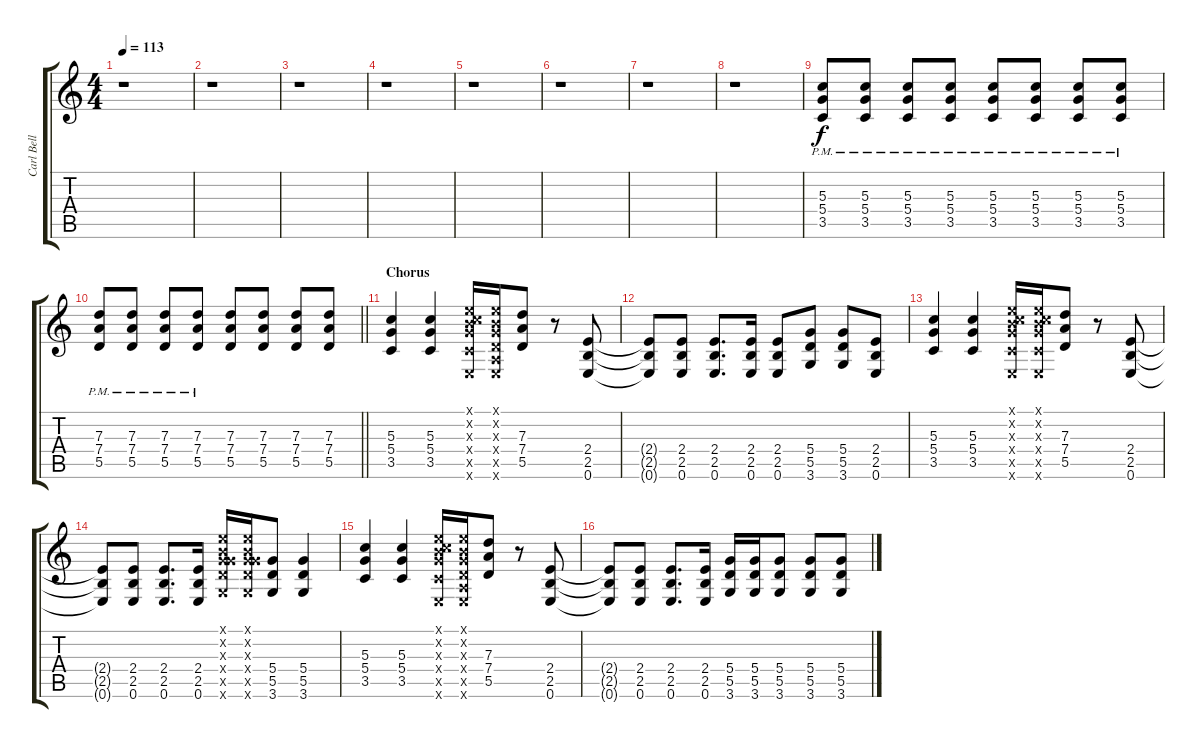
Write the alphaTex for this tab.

\track ("Carl Bell (Rhythm Guitar)" "Carl Bell ") {instrument distortionguitar}
\staff {score tabs}
\tuning (E4 B3 G3 D3 A2 E2) {hide}
\ts (4 4)
\tempo 113
\clef g2
\ks c
r.1{dy f} |
r.1 |
r.1 |
r.1 |
r.1 |
r.1 |
r.1 |
r.1 |
(5.3{pm} 5.4{pm} 3.5{pm}).8 (5.3{pm} 5.4{pm} 3.5{pm}).8 (5.3{pm} 5.4{pm} 3.5{pm}).8 (5.3{pm} 5.4{pm} 3.5{pm}).8 (5.3{pm} 5.4{pm} 3.5{pm}).8 (5.3{pm} 5.4{pm} 3.5{pm}).8 (5.3{pm} 5.4{pm} 3.5{pm}).8 (5.3{pm} 5.4{pm} 3.5{pm}).8 |
\barLineRight lightlight
(7.3{pm} 7.4{pm} 5.5{pm}).8 (7.3{pm} 7.4{pm} 5.5{pm}).8 (7.3{pm} 7.4{pm} 5.5{pm}).8 (7.3{pm} 7.4{pm} 5.5{pm}).8 (7.3 7.4 5.5).8 (7.3 7.4 5.5).8 (7.3 7.4 5.5).8 (7.3 7.4 5.5).8 |
\section ("" "Chorus")
(5.3 5.4 3.5).4 (5.3 5.4 3.5).4 (0.1{x} 0.2{x} 5.3{x} 5.4{x} 3.5{x} 0.6{x}).16 (0.1{x} 0.2{x} 0.3{x} 0.4{x} 0.5{x} 0.6{x}).16 (7.3 7.4 5.5).8 r.8 (2.4 2.5 0.6).8 |
(2.4{t} 2.5{t} 0.6{t}).8 (2.4 2.5 0.6).8 (2.4 2.5 0.6).8{d} (2.4 2.5 0.6).16 (2.4 2.5 0.6).8 (5.4 5.5 3.6).8 (5.4 5.5 3.6).8 (2.4 2.5 0.6).8 |
(5.3 5.4 3.5).4 (5.3 5.4 3.5).4 (0.1{x} 0.2{x} 5.3{x} 5.4{x} 3.5{x} 0.6{x}).16 (0.1{x} 0.2{x} 5.3{x} 5.4{x} 3.5{x} 0.6{x}).16 (7.3 7.4 5.5).8 r.8 (2.4 2.5 0.6).8 |
(2.4{t} 2.5{t} 0.6{t}).8 (2.4 2.5 0.6).8 (2.4 2.5 0.6).8{d} (2.4 2.5 0.6).16 (0.1{x} 0.2{x} 0.3{x} 5.4{x} 5.5{x} 3.6{x}).16 (0.1{x} 0.2{x} 0.3{x} 5.4{x} 5.5{x} 3.6{x}).16 (5.4 5.5 3.6).8 (5.4 5.5 3.6).4 |
(5.3 5.4 3.5).4 (5.3 5.4 3.5).4 (0.1{x} 0.2{x} 5.3{x} 5.4{x} 3.5{x} 0.6{x}).16 (0.1{x} 0.2{x} 0.3{x} 0.4{x} 0.5{x} 0.6{x}).16 (7.3 7.4 5.5).8 r.8 (2.4 2.5 0.6).8 |
(2.4{t} 2.5{t} 0.6{t}).8 (2.4 2.5 0.6).8 (2.4 2.5 0.6).8{d} (2.4 2.5 0.6).16 (5.4 5.5 3.6).16 (5.4 5.5 3.6).16 (5.4 5.5 3.6).8 (5.4 5.5 3.6).8 (5.4 5.5 3.6).8
